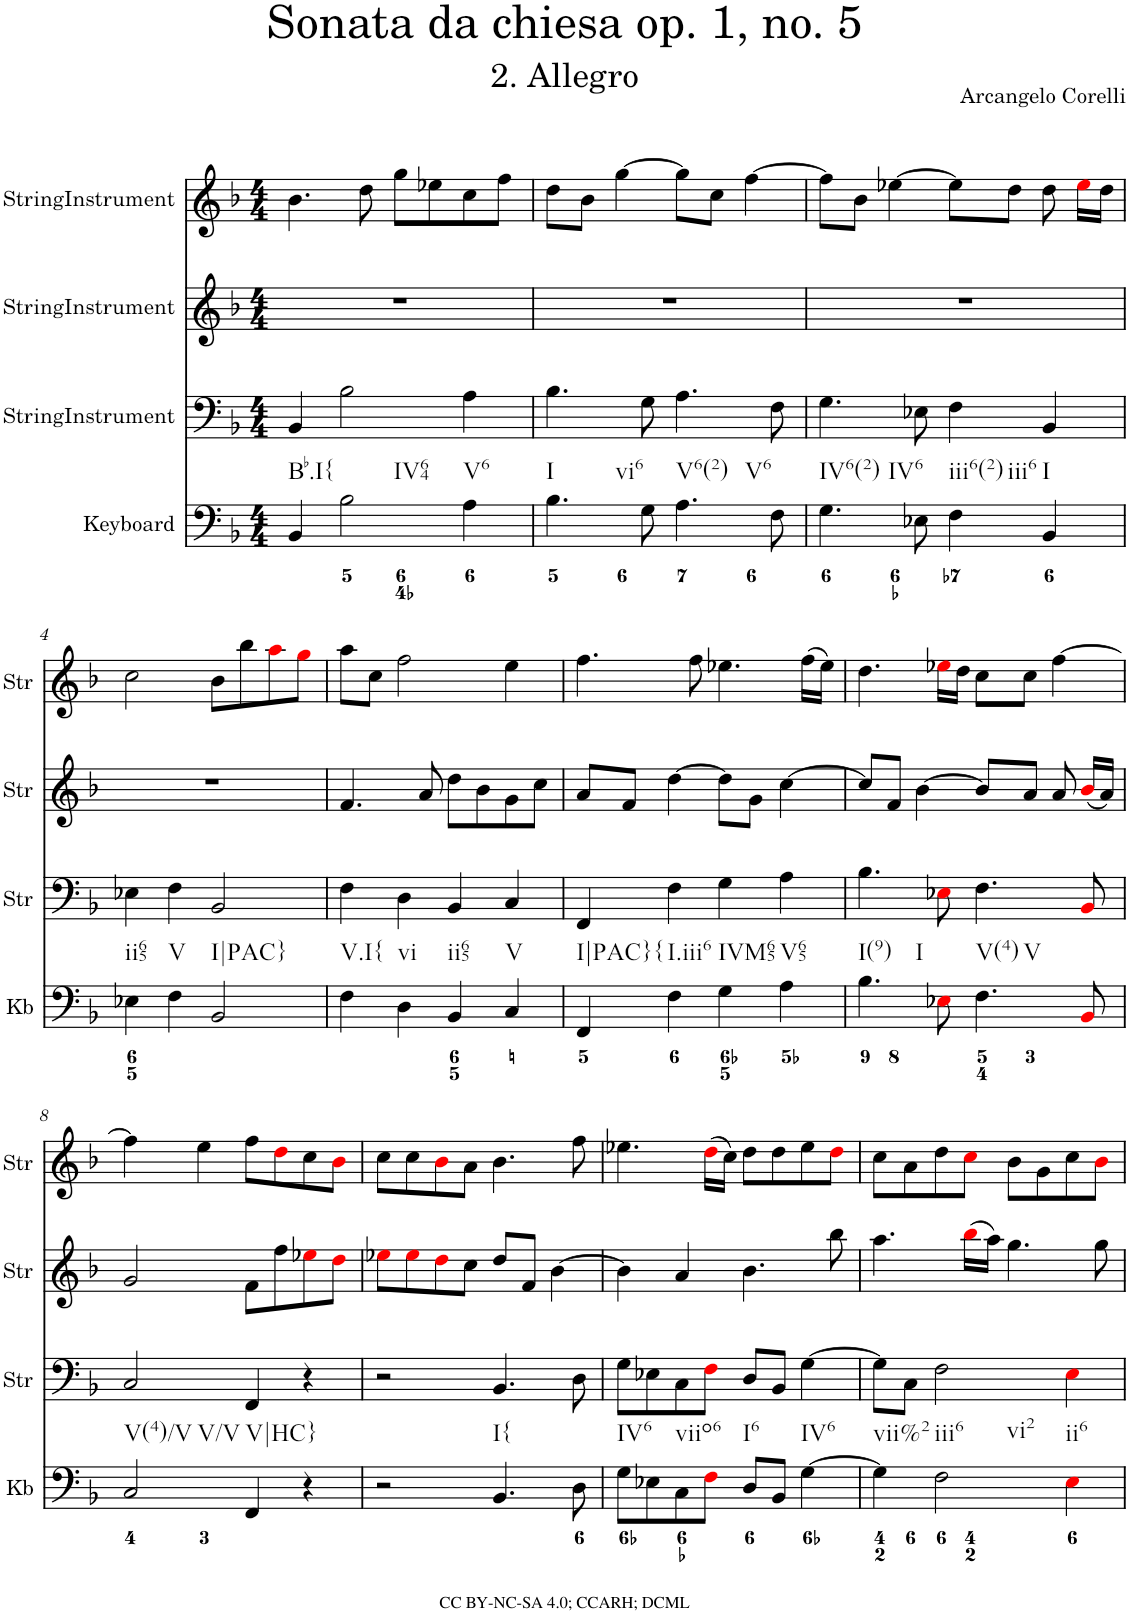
**kern	**kern	**kern	**kern
*part4	*part3	*part2	*part1
*staff4	*staff3	*staff2	*staff1
*I"Keyboard	*I"StringInstrument	*I"StringInstrument	*I"StringInstrument
*I'Kb	*I'Str	*I'Str	*I'Str
*clefF4	*clefF4	*clefG2	*clefG2
*k[b-]	*k[b-]	*k[b-]	*k[b-]
*M4/4	*M4/4	*M4/4	*M4/4
=1	=1	=1	=1
!LO:TX:b:t=Bb.I{	!	!	!
4BB-/	4BB-/	1r	4.b-\
!LO:TX:b:t=IV64	!	!	!
2B-\	2B-\	.	.
.	.	.	8dd\
.	.	.	8gg\L
.	.	.	8ee-X\
!LO:TX:b:t=V6	!	!	!
4A\	4A\	.	8cc\
.	.	.	8ff\J
=2	=2	=2	=2
!LO:TX:b:t=I	!	!	!
!LO:TX:b:t=vi6	!	!	!
4.B-\	4.B-\	1r	8dd\L
.	.	.	8b-\J
.	.	.	[4gg\
8G\	8G\	.	.
!LO:TX:b:t=V6(2)	!	!	!
!LO:TX:b:t=V6	!	!	!
4.A\	4.A\	.	8gg\L]
.	.	.	8cc\J
.	.	.	[4ff\
8F\	8F\	.	.
=3	=3	=3	=3
!LO:TX:b:t=IV6(2)	!	!	!
!LO:TX:b:t=IV6	!	!	!
4.G\	4.G\	1r	8ff\L]
.	.	.	8b-\J
.	.	.	[4ee-X\
8E-X\	8E-X\	.	.
!LO:TX:b:t=iii6(2)	!	!	!
!LO:TX:b:t=iii6	!	!	!
4F\	4F\	.	8ee-\L]
.	.	.	8dd\J
!LO:TX:b:t=I	!	!	!
4BB-/	4BB-/	.	8dd\
.	.	.	16ee-i\LL
.	.	.	16dd\JJ
!!LO:LB:g=z
=4	=4	=4	=4
!LO:TX:b:t=ii65	!	!	!
4E-X\	4E-X\	1r	2cc\
!LO:TX:b:t=V	!	!	!
4F\	4F\	.	.
!LO:TX:b:t=I|PAC}	!	!	!
2BB-/	2BB-/	.	8b-\L
.	.	.	8bb-\
.	.	.	8aai\
.	.	.	8ggi\J
=5	=5	=5	=5
!LO:TX:b:t=V.I{	!	!	!
4F\	4F\	4.f/	8aa\L
.	.	.	8cc\J
!LO:TX:b:t=vi	!	!	!
4D\	4D\	.	2ff\
.	.	8a/	.
!LO:TX:b:t=ii65	!	!	!
4BB-/	4BB-/	8dd\L	.
.	.	8b-\	.
!LO:TX:b:t=V	!	!	!
4C/	4C/	8g\	4ee\
.	.	8cc\J	.
=6	=6	=6	=6
!LO:TX:b:t=I|PAC}{	!	!	!
4FF/	4FF/	8a/L	4.ff\
.	.	8f/J	.
!LO:TX:b:t=I.iii6	!	!	!
4F\	4F\	[4dd\	.
.	.	.	8ff\
!LO:TX:b:t=IVM65	!	!	!
4G\	4G\	8dd\L]	4.ee-X\
.	.	8g\J	.
!LO:TX:b:t=V65	!	!	!
4A\	4A\	[4cc\	.
.	.	.	(16ff\LL
.	.	.	16ee-\JJ)
=7	=7	=7	=7
!LO:TX:b:t=I(9)	!	!	!
!LO:TX:b:t=I	!	!	!
4.B-\	4.B-\	8cc/L]	4.dd\
.	.	8f/J	.
.	.	[4b-\	.
8E-Xi\	8E-Xi\	.	16ee-Xi\LL
.	.	.	16dd\JJ
!LO:TX:b:t=V(4)	!	!	!
!LO:TX:b:t=V	!	!	!
4.F\	4.F\	8b-/L]	8cc\L
.	.	8a/J	8cc\J
.	.	8a/	[4ff\
8BB-i/	8BB-i/	(16b-i/LL	.
.	.	16a/JJ)	.
!!LO:LB:g=z
=8	=8	=8	=8
!LO:TX:b:t=V(4)/V	!	!	!
!LO:TX:b:t=V/V	!	!	!
2C/	2C/	2g/	4ff\]
.	.	.	4ee\
!LO:TX:b:t=V|HC}	!	!	!
4FF/	4FF/	8f\L	8ff\L
.	.	8ff\	8ddi\
4r	4r	8ee-Xi\	8cc\
.	.	8ddi\J	8b-i\J
=9	=9	=9	=9
2r	2r	8ee-Xi\L	8cc\L
.	.	8ee-i\	8cc\
.	.	8ddi\	8b-i\
.	.	8cc\J	8a\J
!LO:TX:b:t=I{	!	!	!
4.BB-/	4.BB-/	8dd/L	4.b-\
.	.	8f/J	.
.	.	[4b-\	.
8D\	8D\	.	8ff\
=10	=10	=10	=10
!LO:TX:b:t=IV6	!	!	!
8G\L	8G\L	4b-\]	4.ee-X\
8E-X\	8E-X\	.	.
!LO:TX:b:t=viio6	!	!	!
8C\	8C\	4a/	.
8Fi\J	8Fi\J	.	(16ddi\LL
.	.	.	16cc\JJ)
!LO:TX:b:t=I6	!	!	!
8D/L	8D/L	4.b-\	8dd\L
8BB-/J	8BB-/J	.	8dd\
!LO:TX:b:t=IV6	!	!	!
[4G\	[4G\	.	8ee-\
.	.	8bb-\	8ddi\J
=11	=11	=11	=11
!LO:TX:b:t=vii%2	!	!	!
4G\]	8G\L]	4.aa\	8cc\L
.	8C\J	.	8a\
!LO:TX:b:t=iii6	!	!	!
!LO:TX:b:t=vi2	!	!	!
2F\	2F\	.	8dd\
.	.	(16bb-i\LL	8cci\J
.	.	16aa\JJ)	.
.	.	4.gg\	8b-\L
.	.	.	8g\
!LO:TX:b:t=ii6	!	!	!
4Ei\	4Ei\	.	8cc\
.	.	8gg\	8b-i\J
=	=	=	=
*-	*-	*-	*-
